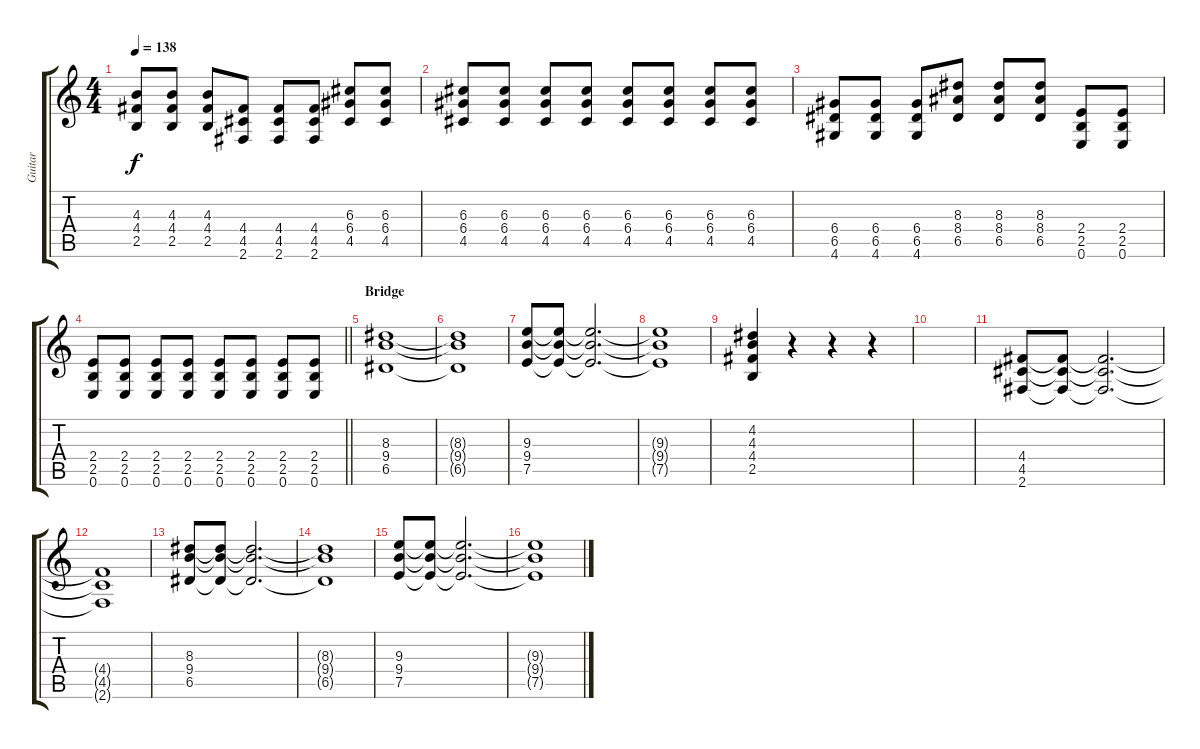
\track ("Guitar" "Guitar") {instrument distortionguitar}
\staff {score tabs}
\tuning (E4 B3 G3 D3 A2 E2) {hide}
\ts (4 4)
\tempo 138
\clef g2
\ks c
(4.3 4.4 2.5).8{dy f} (4.3 4.4 2.5).8 (4.3 4.4 2.5).8 (4.4 4.5 2.6).8 (4.4 4.5 2.6).8 (4.4 4.5 2.6).8 (6.3 6.4 4.5).8 (6.3 6.4 4.5).8 |
(6.3 6.4 4.5).8 (6.3 6.4 4.5).8 (6.3 6.4 4.5).8 (6.3 6.4 4.5).8 (6.3 6.4 4.5).8 (6.3 6.4 4.5).8 (6.3 6.4 4.5).8 (6.3 6.4 4.5).8 |
(6.4 6.5 4.6).8 (6.4 6.5 4.6).8 (6.4 6.5 4.6).8 (8.3 8.4 6.5).8 (8.3 8.4 6.5).8 (8.3 8.4 6.5).8 (2.4 2.5 0.6).8 (2.4 2.5 0.6).8 |
\barLineRight lightlight
(2.4 2.5 0.6).8 (2.4 2.5 0.6).8 (2.4 2.5 0.6).8 (2.4 2.5 0.6).8 (2.4 2.5 0.6).8 (2.4 2.5 0.6).8 (2.4 2.5 0.6).8 (2.4 2.5 0.6).8 |
\section ("" "Bridge")
(8.3 9.4 6.5).1{volume 3} |
(8.3{t} 9.4{t} 6.5{t}).1 |
(9.3 9.4 7.5).8{volume 9} (9.3{t} 9.4{t} 7.5{t}).8{volume 4} (9.3{t} 9.4{t} 7.5{t}).2{d} |
(9.3{t} 9.4{t} 7.5{t}).1 |
(4.2 4.3 4.4 2.5).4{volume 9} r.4 r.4 r.4 |
|
(4.4 4.5 2.6).8{volume 9} (4.4{t} 4.5{t} 2.6{t}).8{volume 4} (4.4{t} 4.5{t} 2.6{t}).2{d} |
(4.4{t} 4.5{t} 2.6{t}).1 |
(8.3 9.4 6.5).8{volume 9} (8.3{t} 9.4{t} 6.5{t}).8{volume 7} (8.3{t} 9.4{t} 6.5{t}).2{d} |
(8.3{t} 9.4{t} 6.5{t}).1 |
(9.3 9.4 7.5).8{volume 9} (9.3{t} 9.4{t} 7.5{t}).8{volume 7} (9.3{t} 9.4{t} 7.5{t}).2{d} |
(9.3{t} 9.4{t} 7.5{t}).1
